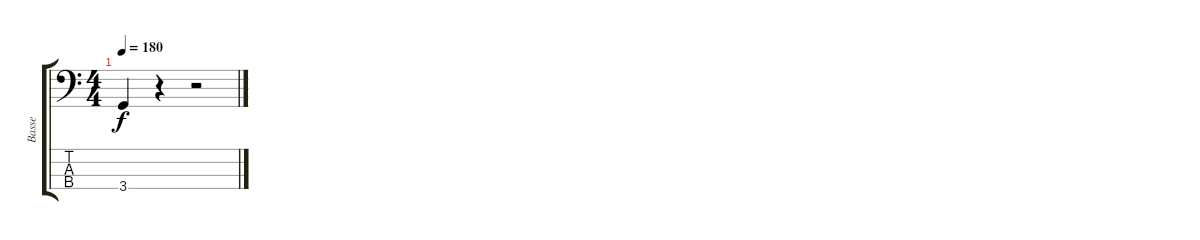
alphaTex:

\track ("Basse" "Basse") {instrument fretlessbass}
\staff {score tabs}
\tuning (G2 D2 A1 E1) {hide}
\ts (4 4)
\tempo 180
\clef f4
\ks c
3.4.4{dy f} r.4 r.2
